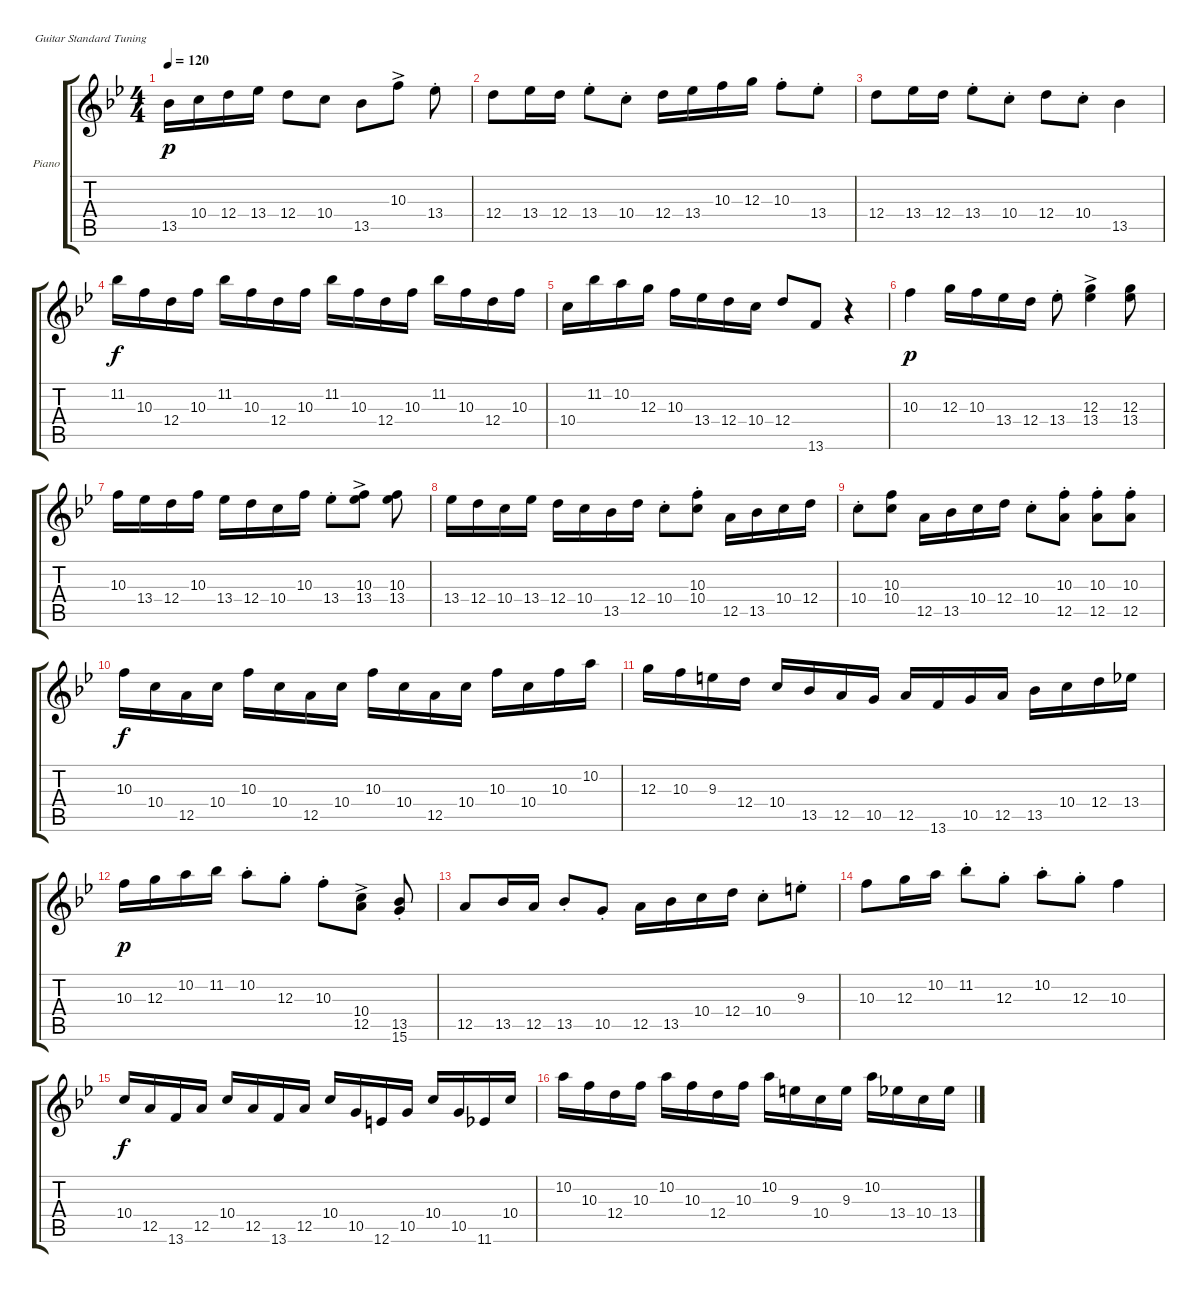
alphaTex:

\bracketExtendMode groupsimilarinstruments
\firstSystemTrackNameOrientation horizontal
\otherSystemsTrackNameOrientation horizontal
\track ("Piano" "Piano") {instrument acousticgrandpiano}
\staff {score tabs}
\tuning (E4 B3 G3 D3 A2 E2)
\displaytranspose 12
\ts (4 4)
\tempo 120
\clef g2
\ks bb
13.5.16{dy p} 10.4.16 12.4.16 13.4.16 12.4.8 10.4.8 13.5.8 10.3{ac}.8 13.4{st}.8 |
12.4.8 13.4.16 12.4.16 13.4{st}.8 10.4{st}.8 12.4.16 13.4.16 10.3.16 12.3.16 10.3{st}.8 13.4{st}.8 |
12.4.8 13.4.16 12.4.16 13.4{st}.8 10.4{st}.8 12.4.8 10.4{st}.8 13.5.4 |
11.2.16{dy f} 10.3.16 12.4.16 10.3.16 11.2.16 10.3.16 12.4.16 10.3.16 11.2.16 10.3.16 12.4.16 10.3.16 11.2.16 10.3.16 12.4.16 10.3.16 |
10.4.16 11.2.16 10.2.16 12.3.16 10.3.16 13.4.16 12.4.16 10.4.16 12.4.8 13.6.8 r.4 |
10.3.4{dy p} 12.3.16 10.3.16 13.4.16 12.4.16 13.4{st}.8 (12.3{ac} 13.4{ac}).4 (12.3 13.4).8 |
10.3.16 13.4.16 12.4.16 10.3.16 13.4.16 12.4.16 10.4.16 10.3.16 13.4{st}.8 (10.3{ac} 13.4{ac}).8 (10.3 13.4).8 |
13.4.16 12.4.16 10.4.16 13.4.16 12.4.16 10.4.16 13.5.16 12.4.16 10.4{st}.8 (10.3{st} 10.4{st}).8 12.5.16 13.5.16 10.4.16 12.4.16 |
10.4{st}.8 (10.3 10.4).8 12.5.16 13.5.16 10.4.16 12.4.16 10.4{st}.8 (10.3{st} 12.5{st}).8 (10.3{st} 12.5{st}).8 (10.3{st} 12.5{st}).8 |
10.3.16{dy f} 10.4.16 12.5.16 10.4.16 10.3.16 10.4.16 12.5.16 10.4.16 10.3.16 10.4.16 12.5.16 10.4.16 10.3.16 10.4.16 10.3.16 10.2.16 |
12.3.16 10.3.16 9.3.16 12.4.16 10.4.16 13.5.16 12.5.16 10.5.16 12.5.16 13.6.16 10.5.16 12.5.16 13.5.16 10.4.16 12.4.16 13.4.16 |
10.3.16{dy p} 12.3.16 10.2.16 11.2.16 10.2{st}.8 12.3{st}.8 10.3{st}.8 (10.4{ac} 12.5{ac}).8 (13.5{st} 15.6{st}).8 |
12.5.8 13.5.16 12.5.16 13.5{st}.8 10.5{st}.8 12.5.16 13.5.16 10.4.16 12.4.16 10.4{st}.8 9.3{st}.8 |
10.3.8 12.3.16 10.2.16 11.2{st}.8 12.3{st}.8 10.2{st}.8 12.3{st}.8 10.3.4 |
10.4.16{dy f} 12.5.16 13.6.16 12.5.16 10.4.16 12.5.16 13.6.16 12.5.16 10.4.16 10.5.16 12.6.16 10.5.16 10.4.16 10.5.16 11.6.16 10.4.16 |
10.2.16 10.3.16 12.4.16 10.3.16 10.2.16 10.3.16 12.4.16 10.3.16 10.2.16 9.3.16 10.4.16 9.3.16 10.2.16 13.4.16 10.4.16 13.4.16
